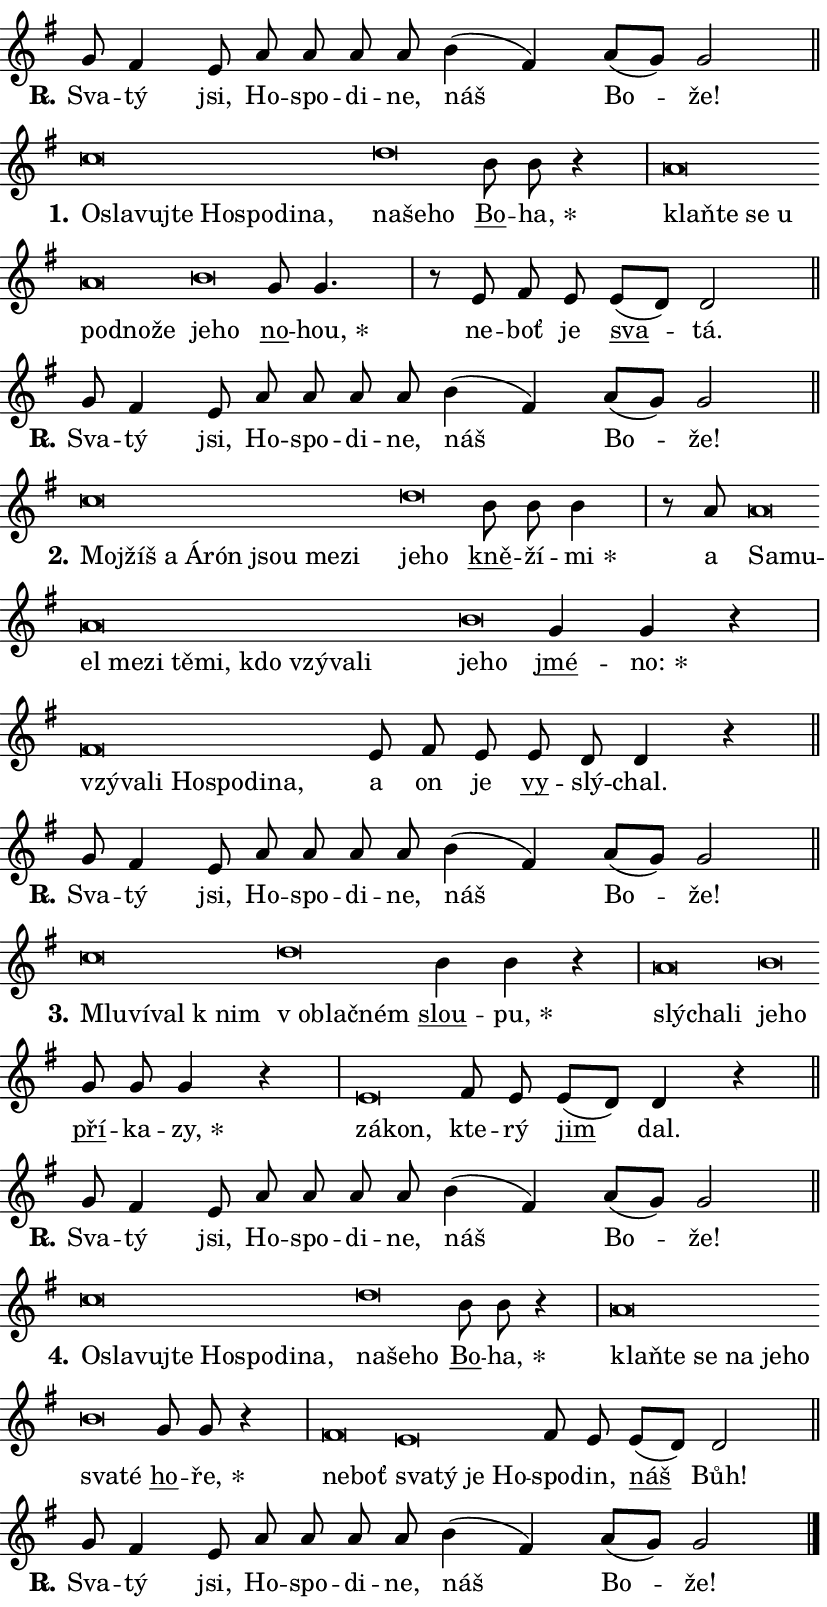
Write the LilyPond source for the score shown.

\version "2.24.0"
\header { tagline = "" }
\paper {
  indent = 0\cm
  top-margin = 0\cm
  right-margin = 0.13\cm % to fit lyric hyphens
  bottom-margin = 0\cm
  left-margin = 0\cm
  paper-width = 14\cm
  page-breaking = #ly:one-page-breaking
  system-system-spacing.basic-distance = #11
  score-system-spacing.basic-distance = #11
  ragged-last = ##f
}


%% Author: Thomas Morley
%% https://lists.gnu.org/archive/html/lilypond-user/2020-05/msg00002.html
#(define (line-position grob)
"Returns position of @var[grob} in current system:
   @code{'start}, if at first time-step
   @code{'end}, if at last time-step
   @code{'middle} otherwise
"
  (let* ((col (ly:item-get-column grob))
         (ln (ly:grob-object col 'left-neighbor))
         (rn (ly:grob-object col 'right-neighbor))
         (col-to-check-left (if (ly:grob? ln) ln col))
         (col-to-check-right (if (ly:grob? rn) rn col))
         (break-dir-left
           (and
             (ly:grob-property col-to-check-left 'non-musical #f)
             (ly:item-break-dir col-to-check-left)))
         (break-dir-right
           (and
             (ly:grob-property col-to-check-right 'non-musical #f)
             (ly:item-break-dir col-to-check-right))))
        (cond ((eqv? 1 break-dir-left) 'start)
              ((eqv? -1 break-dir-right) 'end)
              (else 'middle))))

#(define (tranparent-at-line-position vctor)
  (lambda (grob)
  "Relying on @code{line-position} select the relevant enry from @var{vctor}.
Used to determine transparency,"
    (case (line-position grob)
      ((end) (not (vector-ref vctor 0)))
      ((middle) (not (vector-ref vctor 1)))
      ((start) (not (vector-ref vctor 2))))))

noteHeadBreakVisibility =
#(define-music-function (break-visibility)(vector?)
"Makes @code{NoteHead}s transparent relying on @var{break-visibility}"
#{
  \override NoteHead.transparent =
    #(tranparent-at-line-position break-visibility)
#})

#(define delete-ledgers-for-transparent-note-heads
  (lambda (grob)
    "Reads whether a @code{NoteHead} is transparent.
If so this @code{NoteHead} is removed from @code{'note-heads} from
@var{grob}, which is supposed to be @code{LedgerLineSpanner}.
As a result ledgers are not printed for this @code{NoteHead}"
    (let* ((nhds-array (ly:grob-object grob 'note-heads))
           (nhds-list
             (if (ly:grob-array? nhds-array)
                 (ly:grob-array->list nhds-array)
                 '()))
           ;; Relies on the transparent-property being done before
           ;; Staff.LedgerLineSpanner.after-line-breaking is executed.
           ;; This is fragile ...
           (to-keep
             (remove
               (lambda (nhd)
                 (ly:grob-property nhd 'transparent #f))
               nhds-list)))
      ;; TODO find a better method to iterate over grob-arrays, similiar
      ;; to filter/remove etc for lists
      ;; For now rebuilt from scratch
      (set! (ly:grob-object grob 'note-heads)  '())
      (for-each
        (lambda (nhd)
          (ly:pointer-group-interface::add-grob grob 'note-heads nhd))
        to-keep))))

squashNotes = {
  \override NoteHead.X-extent = #'(-0.2 . 0.2)
  \override NoteHead.Y-extent = #'(-0.75 . 0)
  \override NoteHead.stencil =
    #(lambda (grob)
       (let ((pos (ly:grob-property grob 'staff-position)))
         (begin
           (if (< pos -7) (display "ERROR: Lower brevis then expected\n") (display ""))
           (if (<= pos -6) ly:text-interface::print ly:note-head::print))))
}
unSquashNotes = {
  \revert NoteHead.X-extent
  \revert NoteHead.Y-extent
  \revert NoteHead.stencil
}

hideNotes = \noteHeadBreakVisibility #begin-of-line-visible
unHideNotes = \noteHeadBreakVisibility #all-visible

% work-around for resetting accidentals
% https://lilypond.org/doc/v2.23/Documentation/notation/displaying-rhythms#unmetered-music
cadenzaMeasure = {
  \cadenzaOff
  \partial 1024 s1024
  \cadenzaOn
}

#(define-markup-command (accent layout props text) (markup?)
  "Underline accented syllable"
  (interpret-markup layout props
    #{\markup \override #'(offset . 4.3) \underline { #text }#}))

responsum = \markup \concat {
  "R" \hspace #-1.05 \path #0.1 #'((moveto 0 0.07) (lineto 0.9 0.8)) \hspace #0.05 "."
}

spaceSize = #0.6828661417322834 % exact space size for TeX Gyre Schola

\layout {
  \context {
    \Staff
    \remove "Time_signature_engraver"
    \override LedgerLineSpanner.after-line-breaking = #delete-ledgers-for-transparent-note-heads
  }
  \context {
    \Lyrics {
      \override LyricSpace.minimum-distance = \spaceSize
      \override LyricText.font-name = #"TeX Gyre Schola"
      \override LyricText.font-size = 1
      \override StanzaNumber.font-name = #"TeX Gyre Schola Bold"
      \override StanzaNumber.font-size = 1
    }
  }
  \context {
    \Score 
    \override NoteHead.text =
      #(lambda (grob) 
        (let ((pos (ly:grob-property grob 'staff-position)))
          #{\markup {
            \combine
              \halign #-0.55 \raise #(if (= pos -6) 0 0.5) \override #'(thickness . 2) \draw-line #'(3.2 . 0)
              \musicglyph "noteheads.sM1"
          }#}))
  }
}

% magnetic-lyrics.ily
%
%   written by
%     Jean Abou Samra <jean@abou-samra.fr>
%     Werner Lemberg <wl@gnu.org>
%
%   adapted by
%     Jiri Hon <jiri.hon@gmail.com>
%
% Version 2022-Apr-15

% https://www.mail-archive.com/lilypond-user@gnu.org/msg149350.html

#(define (Left_hyphen_pointer_engraver context)
   "Collect syllable-hyphen-syllable occurrences in lyrics and store
them in properties.  This engraver only looks to the left.  For
example, if the lyrics input is @code{foo -- bar}, it does the
following.

@itemize @bullet
@item
Set the @code{text} property of the @code{LyricHyphen} grob between
@q{foo} and @q{bar} to @code{foo}.

@item
Set the @code{left-hyphen} property of the @code{LyricText} grob with
text @q{foo} to the @code{LyricHyphen} grob between @q{foo} and
@q{bar}.
@end itemize

Use this auxiliary engraver in combination with the
@code{lyric-@/text::@/apply-@/magnetic-@/offset!} hook."
   (let ((hyphen #f)
         (text #f))
     (make-engraver
      (acknowledgers
       ((lyric-syllable-interface engraver grob source-engraver)
        (set! text grob)))
      (end-acknowledgers
       ((lyric-hyphen-interface engraver grob source-engraver)
        ;(when (not (grob::has-interface grob 'lyric-space-interface))
          (set! hyphen grob)));)
      ((stop-translation-timestep engraver)
       (when (and text hyphen)
         (ly:grob-set-object! text 'left-hyphen hyphen))
       (set! text #f)
       (set! hyphen #f)))))

#(define (lyric-text::apply-magnetic-offset! grob)
   "If the space between two syllables is less than the value in
property @code{LyricText@/.details@/.squash-threshold}, move the right
syllable to the left so that it gets concatenated with the left
syllable.

Use this function as a hook for
@code{LyricText@/.after-@/line-@/breaking} if the
@code{Left_@/hyphen_@/pointer_@/engraver} is active."
   (let ((hyphen (ly:grob-object grob 'left-hyphen #f)))
     (when hyphen
       (let ((left-text (ly:spanner-bound hyphen LEFT)))
         (when (grob::has-interface left-text 'lyric-syllable-interface)
           (let* ((common (ly:grob-common-refpoint grob left-text X))
                  (this-x-ext (ly:grob-extent grob common X))
                  (left-x-ext
                   (begin
                     ;; Trigger magnetism for left-text.
                     (ly:grob-property left-text 'after-line-breaking)
                     (ly:grob-extent left-text common X)))
                  ;; `delta` is the gap width between two syllables.
                  (delta (- (interval-start this-x-ext)
                            (interval-end left-x-ext)))
                  (details (ly:grob-property grob 'details))
                  (threshold (assoc-get 'squash-threshold details 0.2)))
             (when (< delta threshold)
               (let* (;; We have to manipulate the input text so that
                      ;; ligatures crossing syllable boundaries are not
                      ;; disabled.  For languages based on the Latin
                      ;; script this is essentially a beautification.
                      ;; However, for non-Western scripts it can be a
                      ;; necessity.
                      (lt (ly:grob-property left-text 'text))
                      (rt (ly:grob-property grob 'text))
                      (is-space (grob::has-interface hyphen 'lyric-space-interface))
                      (space (if is-space " " ""))
                      (extra-delta (if is-space spaceSize 0))
                      ;; Append new syllable.
                      (ltrt-space (if (and (string? lt) (string? rt))
                                (string-append lt space rt)
                                (make-concat-markup (list lt space rt))))
                      ;; Right-align `ltrt` to the right side.
                      (ltrt-space-markup (grob-interpret-markup
                               grob
                               (make-translate-markup
                                (cons (interval-length this-x-ext) 0)
                                (make-right-align-markup ltrt-space)))))
                 (begin
                   ;; Don't print `left-text`.
                   (ly:grob-set-property! left-text 'stencil #f)
                   ;; Set text and stencil (which holds all collected
                   ;; syllables so far) and shift it to the left.
                   (ly:grob-set-property! grob 'text ltrt-space)
                   (ly:grob-set-property! grob 'stencil ltrt-space-markup)
                   (ly:grob-translate-axis! grob (- (- delta extra-delta)) X))))))))))


#(define (lyric-hyphen::displace-bounds-first grob)
   ;; Make very sure this callback isn't triggered too early.
   (let ((left (ly:spanner-bound grob LEFT))
         (right (ly:spanner-bound grob RIGHT)))
     (ly:grob-property left 'after-line-breaking)
     (ly:grob-property right 'after-line-breaking)
     (ly:lyric-hyphen::print grob)))

squashThreshold = #0.4

\layout {
  \context {
    \Lyrics
    \consists #Left_hyphen_pointer_engraver
    \override LyricText.after-line-breaking =
      #lyric-text::apply-magnetic-offset!
    \override LyricHyphen.stencil = #lyric-hyphen::displace-bounds-first
    \override LyricText.details.squash-threshold = \squashThreshold
    \override LyricHyphen.minimum-distance = 0
    \override LyricHyphen.minimum-length = \squashThreshold
  }
}

squashText = \override LyricText.details.squash-threshold = 9999
unSquashText = \override LyricText.details.squash-threshold = \squashThreshold

leftText = \override LyricText.self-alignment-X = #LEFT
unLeftText = \revert LyricText.self-alignment-X

starOffset = #(lambda (grob) 
                (let ((x_offset (ly:self-alignment-interface::aligned-on-x-parent grob)))
                  (if (= x_offset 0) 0 (+ x_offset 1.2))))

star = #(define-music-function (syllable)(string?)
"Append star separator at the end of a syllable"
#{
  \once \override LyricText.X-offset = #starOffset
  \lyricmode { \markup {
    #syllable
    \override #'((font-name . "TeX Gyre Schola Bold")) \hspace #0.2 \lower #0.65 \larger "*"
  } }
#})

starAccent = #(define-music-function (syllable)(string?)
"Append star separator at the end of a syllable and make accent"
#{
  \once \override LyricText.X-offset = #starOffset
  \lyricmode { \markup {
    \accent #syllable
    \override #'((font-name . "TeX Gyre Schola Bold")) \hspace #0.2 \lower #0.65 \larger "*"
  } }
#})

breath = #(define-music-function (syllable)(string?)
"Append breathing indicator at the end of a syllable"
#{
  \lyricmode { \markup { #syllable "+" } }
#})

optionalBreath = #(define-music-function (syllable)(string?)
"Append optional breathing indicator at the end of a syllable"
#{
  \lyricmode { \markup { #syllable "(+)" } }
#})


\score {
    <<
        \new Voice = "melody" { \cadenzaOn \key g \major \relative { g'8 fis4 e8 a a a a \bar "" b4( fis) a8[( g)] g2 \cadenzaMeasure \bar "||" \break } }
        \new Lyrics \lyricsto "melody" { \lyricmode { \set stanza = \responsum
Sva -- tý jsi, Ho -- spo -- di -- ne, náš Bo -- že! } }
    >>
    \layout {}
}

\score {
    <<
        \new Voice = "melody" { \cadenzaOn \key g \major \relative { \squashNotes c''\breve*1/16 \hideNotes \breve*1/16 \bar "" \breve*1/16 \bar "" \breve*1/16 \bar "" \breve*1/16 \bar "" \breve*1/16 \bar "" \breve*1/16 \breve*1/16 \bar "" \unHideNotes \unSquashNotes \squashNotes d\breve*1/16 \hideNotes \breve*1/16 \breve*1/16 \bar "" \unHideNotes \unSquashNotes \bar "" b8 b r4 \cadenzaMeasure \bar "|" \squashNotes a\breve*1/16 \hideNotes \breve*1/16 \bar "" \breve*1/16 \bar "" \breve*1/16 \bar "" \breve*1/16 \bar "" \breve*1/16 \breve*1/16 \bar "" \unHideNotes \unSquashNotes \squashNotes b\breve*1/16 \hideNotes \breve*1/16 \bar "" \unHideNotes \unSquashNotes \bar "" g8 g4. \cadenzaMeasure \bar "|" r8 e8 fis8 e \bar "" e[( d)] d2 \cadenzaMeasure \bar "||" \break } }
        \new Lyrics \lyricsto "melody" { \lyricmode { \set stanza = "1."
\leftText O -- \squashText sla -- vuj -- te Ho -- spo -- di -- na, \unSquashText na -- \squashText še -- ho \unLeftText \unSquashText \markup \accent Bo -- \star ha, \leftText klaň -- \squashText te se u pod -- no -- že \unSquashText je -- \squashText ho \unLeftText \unSquashText \markup \accent no -- \star hou, ne -- boť je \markup \accent sva -- tá. } }
    >>
    \layout {}
}

\score {
    <<
        \new Voice = "melody" { \cadenzaOn \key g \major \relative { g'8 fis4 e8 a a a a \bar "" b4( fis) a8[( g)] g2 \cadenzaMeasure \bar "||" \break } }
        \new Lyrics \lyricsto "melody" { \lyricmode { \set stanza = \responsum
Sva -- tý jsi, Ho -- spo -- di -- ne, náš Bo -- že! } }
    >>
    \layout {}
}

\score {
    <<
        \new Voice = "melody" { \cadenzaOn \key g \major \relative { \squashNotes c''\breve*1/16 \hideNotes \breve*1/16 \bar "" \breve*1/16 \bar "" \breve*1/16 \bar "" \breve*1/16 \bar "" \breve*1/16 \bar "" \breve*1/16 \breve*1/16 \bar "" \unHideNotes \unSquashNotes \squashNotes d\breve*1/16 \hideNotes \breve*1/16 \bar "" \unHideNotes \unSquashNotes \bar "" b8 b b4 \cadenzaMeasure \bar "|" r8 a8 \squashNotes a\breve*1/16 \hideNotes \breve*1/16 \bar "" \breve*1/16 \bar "" \breve*1/16 \bar "" \breve*1/16 \bar "" \breve*1/16 \bar "" \breve*1/16 \bar "" \breve*1/16 \bar "" \breve*1/16 \bar "" \breve*1/16 \breve*1/16 \bar "" \unHideNotes \unSquashNotes \squashNotes b\breve*1/16 \hideNotes \breve*1/16 \bar "" \unHideNotes \unSquashNotes \bar "" g4 g r \cadenzaMeasure \bar "|" \squashNotes fis\breve*1/16 \hideNotes \breve*1/16 \bar "" \breve*1/16 \bar "" \breve*1/16 \bar "" \breve*1/16 \bar "" \breve*1/16 \breve*1/16 \bar "" \unHideNotes \unSquashNotes e8 fis8 e \bar "" e d d4 r \cadenzaMeasure \bar "||" \break } }
        \new Lyrics \lyricsto "melody" { \lyricmode { \set stanza = "2."
\leftText Moj -- \squashText žíš a Á -- rón jsou me -- zi \unSquashText je -- \squashText ho \unLeftText \unSquashText \markup \accent kně -- ží -- \star mi a \leftText Sa -- \squashText mu -- el me -- zi tě -- mi, kdo vzý -- va -- li \unSquashText je -- \squashText ho \unLeftText \unSquashText \markup \accent jmé -- \star no: \leftText vzý -- \squashText va -- li Ho -- spo -- di -- na, \unLeftText \unSquashText a on je \markup \accent vy -- slý -- chal. } }
    >>
    \layout {}
}

\score {
    <<
        \new Voice = "melody" { \cadenzaOn \key g \major \relative { g'8 fis4 e8 a a a a \bar "" b4( fis) a8[( g)] g2 \cadenzaMeasure \bar "||" \break } }
        \new Lyrics \lyricsto "melody" { \lyricmode { \set stanza = \responsum
Sva -- tý jsi, Ho -- spo -- di -- ne, náš Bo -- že! } }
    >>
    \layout {}
}

\score {
    <<
        \new Voice = "melody" { \cadenzaOn \key g \major \relative { \squashNotes c''\breve*1/16 \hideNotes \breve*1/16 \bar "" \breve*1/16 \breve*1/16 \bar "" \unHideNotes \unSquashNotes \squashNotes d\breve*1/16 \hideNotes \breve*1/16 \breve*1/16 \bar "" \unHideNotes \unSquashNotes \bar "" b4 b r \cadenzaMeasure \bar "|" \squashNotes a\breve*1/16 \hideNotes \breve*1/16 \breve*1/16 \bar "" \unHideNotes \unSquashNotes \squashNotes b\breve*1/16 \hideNotes \breve*1/16 \bar "" \unHideNotes \unSquashNotes \bar "" g8 g g4 r \cadenzaMeasure \bar "|" \squashNotes e\breve*1/16 \hideNotes \breve*1/16 \bar "" \unHideNotes \unSquashNotes fis8 e \bar "" e[( d)] d4 r \cadenzaMeasure \bar "||" \break } }
        \new Lyrics \lyricsto "melody" { \lyricmode { \set stanza = "3."
\leftText Mlu -- \squashText ví -- val "k nim" \unSquashText "v ob" -- \squashText lač -- ném \unLeftText \unSquashText \markup \accent slou -- \star pu, \leftText slý -- \squashText cha -- li \unSquashText je -- \squashText ho \unLeftText \unSquashText \markup \accent pří -- ka -- \star zy, \leftText zá -- \squashText kon, \unLeftText \unSquashText kte -- rý \markup \accent jim dal. } }
    >>
    \layout {}
}

\score {
    <<
        \new Voice = "melody" { \cadenzaOn \key g \major \relative { g'8 fis4 e8 a a a a \bar "" b4( fis) a8[( g)] g2 \cadenzaMeasure \bar "||" \break } }
        \new Lyrics \lyricsto "melody" { \lyricmode { \set stanza = \responsum
Sva -- tý jsi, Ho -- spo -- di -- ne, náš Bo -- že! } }
    >>
    \layout {}
}

\score {
    <<
        \new Voice = "melody" { \cadenzaOn \key g \major \relative { \squashNotes c''\breve*1/16 \hideNotes \breve*1/16 \bar "" \breve*1/16 \bar "" \breve*1/16 \bar "" \breve*1/16 \bar "" \breve*1/16 \bar "" \breve*1/16 \breve*1/16 \bar "" \unHideNotes \unSquashNotes \squashNotes d\breve*1/16 \hideNotes \breve*1/16 \breve*1/16 \bar "" \unHideNotes \unSquashNotes \bar "" b8 b r4 \cadenzaMeasure \bar "|" \squashNotes a\breve*1/16 \hideNotes \breve*1/16 \bar "" \breve*1/16 \bar "" \breve*1/16 \bar "" \breve*1/16 \breve*1/16 \bar "" \unHideNotes \unSquashNotes \squashNotes b\breve*1/16 \hideNotes \breve*1/16 \bar "" \unHideNotes \unSquashNotes \bar "" g8 g r4 \cadenzaMeasure \bar "|" \squashNotes fis\breve*1/16 \hideNotes \breve*1/16 \bar "" \unHideNotes \unSquashNotes \squashNotes e\breve*1/16 \hideNotes \breve*1/16 \bar "" \breve*1/16 \breve*1/16 \bar "" \unHideNotes \unSquashNotes fis8 e \bar "" e[( d)] d2 \cadenzaMeasure \bar "||" \break } }
        \new Lyrics \lyricsto "melody" { \lyricmode { \set stanza = "4."
\leftText O -- \squashText sla -- vuj -- te Ho -- spo -- di -- na, \unSquashText na -- \squashText še -- ho \unLeftText \unSquashText \markup \accent Bo -- \star ha, \leftText klaň -- \squashText te se na je -- ho \unSquashText sva -- \squashText té \unLeftText \unSquashText \markup \accent ho -- \star ře, \leftText ne -- \squashText boť \unSquashText sva -- \squashText tý je Ho -- \unLeftText \unSquashText spo -- din, \markup \accent náš Bůh! } }
    >>
    \layout {}
}

\score {
    <<
        \new Voice = "melody" { \cadenzaOn \key g \major \relative { g'8 fis4 e8 a a a a \bar "" b4( fis) a8[( g)] g2 \cadenzaMeasure \bar "||" \break } \bar "|." }
        \new Lyrics \lyricsto "melody" { \lyricmode { \set stanza = \responsum
Sva -- tý jsi, Ho -- spo -- di -- ne, náš Bo -- že! } }
    >>
    \layout {}
}
